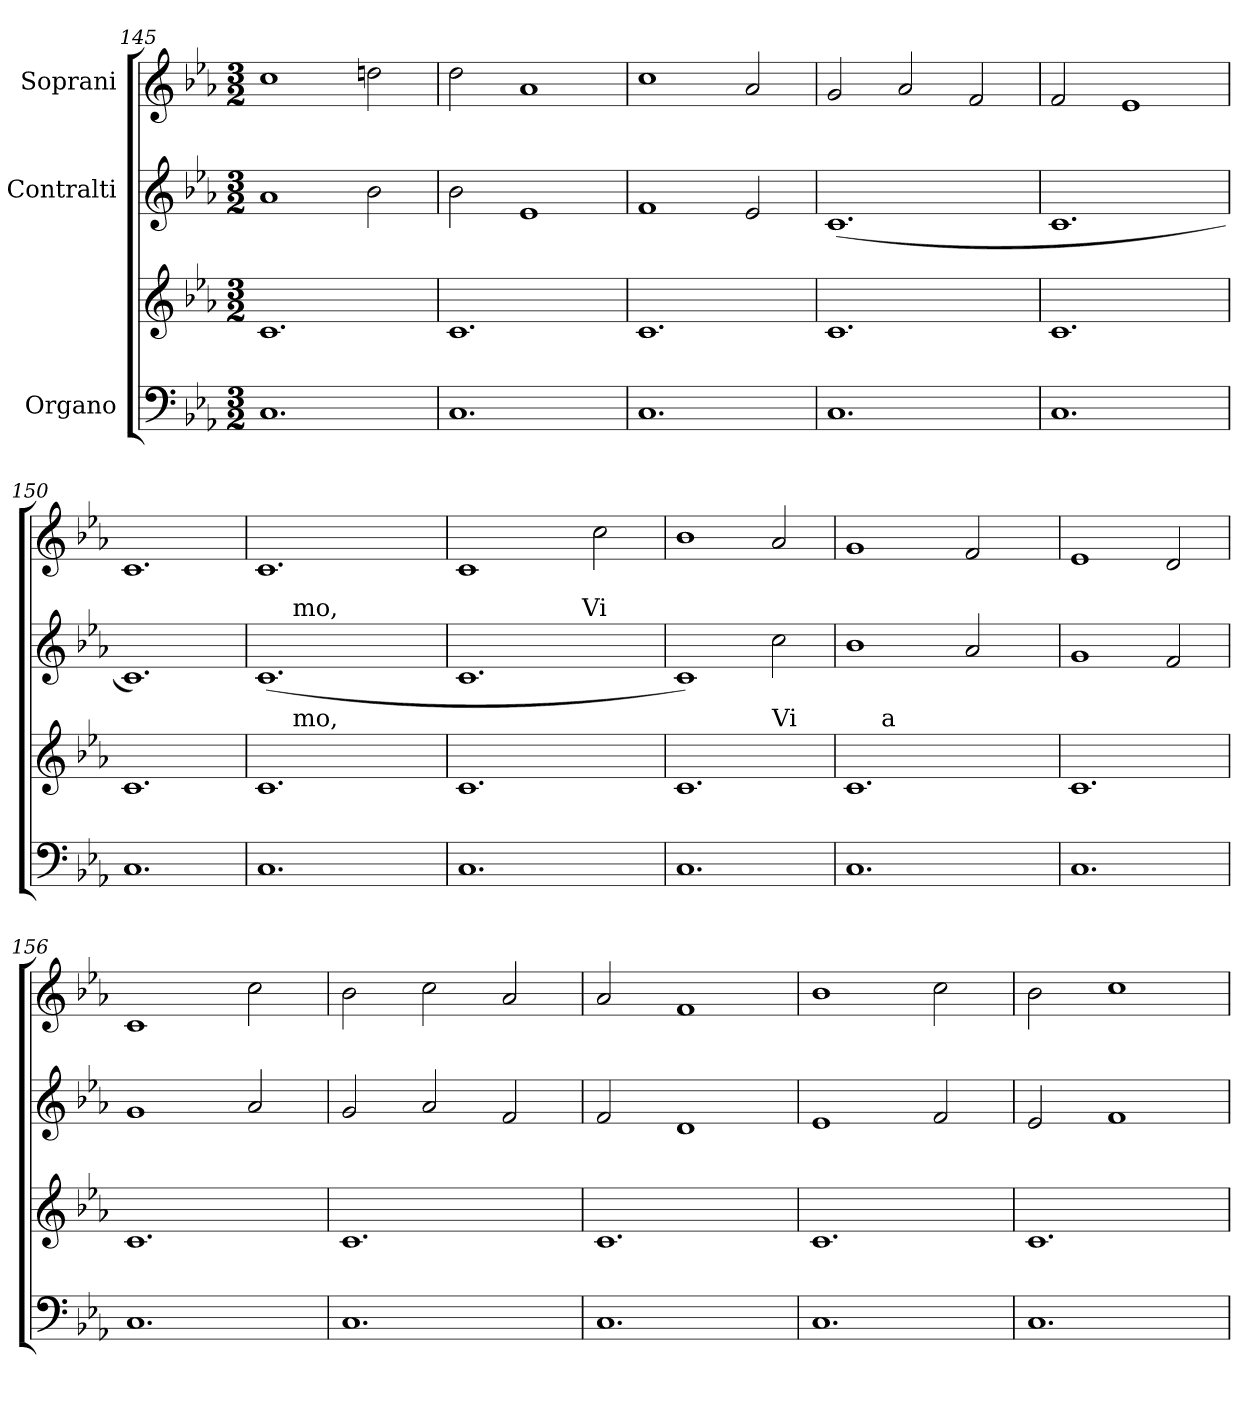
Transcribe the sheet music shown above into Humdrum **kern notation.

**kern	**kern	**kern	**kern
*part3	*part3	*part2	*part1
*staff4	*staff3	*staff2	*staff1
*I"Organo	*	*I"Contralti	*I"Soprani
*clefF4	*clefG2	*clefG2	*clefG2
*k[b-e-a-]	*k[b-e-a-]	*k[b-e-a-]	*k[b-e-a-]
*E-:	*E-:	*E-:	*E-:
*M3/2	*M3/2	*M3/2	*M3/2
=145	=145	=145	=145
1.C	1.c	1a-	1cc
.	.	2b-\	2ddni\
!!LO:LB:g=z
=146	=146	=146	=146
1.C	1.c	2b-\	2dd\
.	.	1e-	1a-
=147	=147	=147	=147
1.C	1.c	1f	1cc
.	.	2e-/	2a-/
=148	=148	=148	=148
1.C	1.c	(<1.c	2g/
.	.	.	2a-/
.	.	.	2f/
=149	=149	=149	=149
1.C	1.c	1.c	2f/
.	.	.	1e-
=150	=150	=150	=150
1.C	1.c	1.c)	1.c
=151	=151	=151	=151
*	*^	*^	*
1.C	1.c	8.ryy	(<1.c	8.ryy	1.c
!	!	!	!	!LO:TX:a:t=mo,	!
!	!	!LO:TX:a:t=mo,	!	!	!
.	.	1ryy	.	1ryy	.
.	.	4ryy	.	4ryy	.
.	.	16ryy	.	16ryy	.
*	*v	*v	*	*	*
=152	=152	=152	=152	=152
1.C	1.c	1.c	2ryy	1c
.	.	.	4...ryy	.
!	!	!	!LO:TX:a:t=Vi	!
.	.	.	2ryy	.
.	.	.	.	2cc\
.	.	.	32ryy	.
*	*	*v	*v	*
=153	=153	=153	=153
*	*^	*	*
1.C	1.c	1ryy	1c)	1b-
!	!	!LO:TX:a:t=Vi	!	!
.	.	2ryy	2cc\	2a-/
=154	=154	=154	=154	=154
1.C	1.c	8.ryy	1b-	1g
!	!	!LO:TX:a:t=a	!	!
.	.	1ryy	.	.
.	.	.	2a-/	2f/
.	.	4ryy	.	.
.	.	16ryy	.	.
*	*v	*v	*	*
!!LO:LB:g=z
=155	=155	=155	=155
1.C	1.c	1g	1e-
.	.	2f/	2d/
=156	=156	=156	=156
1.C	1.c	1g	1c
.	.	2a-/	2cc\
=157	=157	=157	=157
1.C	1.c	2g/	2b-\
.	.	2a-/	2cc\
.	.	2f/	2a-/
=158	=158	=158	=158
1.C	1.c	2f/	2a-/
.	.	1d	1f
=159	=159	=159	=159
1.C	1.c	1e-	1b-
.	.	2f/	2cc\
=160	=160	=160	=160
1.C	1.c	2e-/	2b-\
.	.	1f	1cc
=	=	=	=
*-	*-	*-	*-
